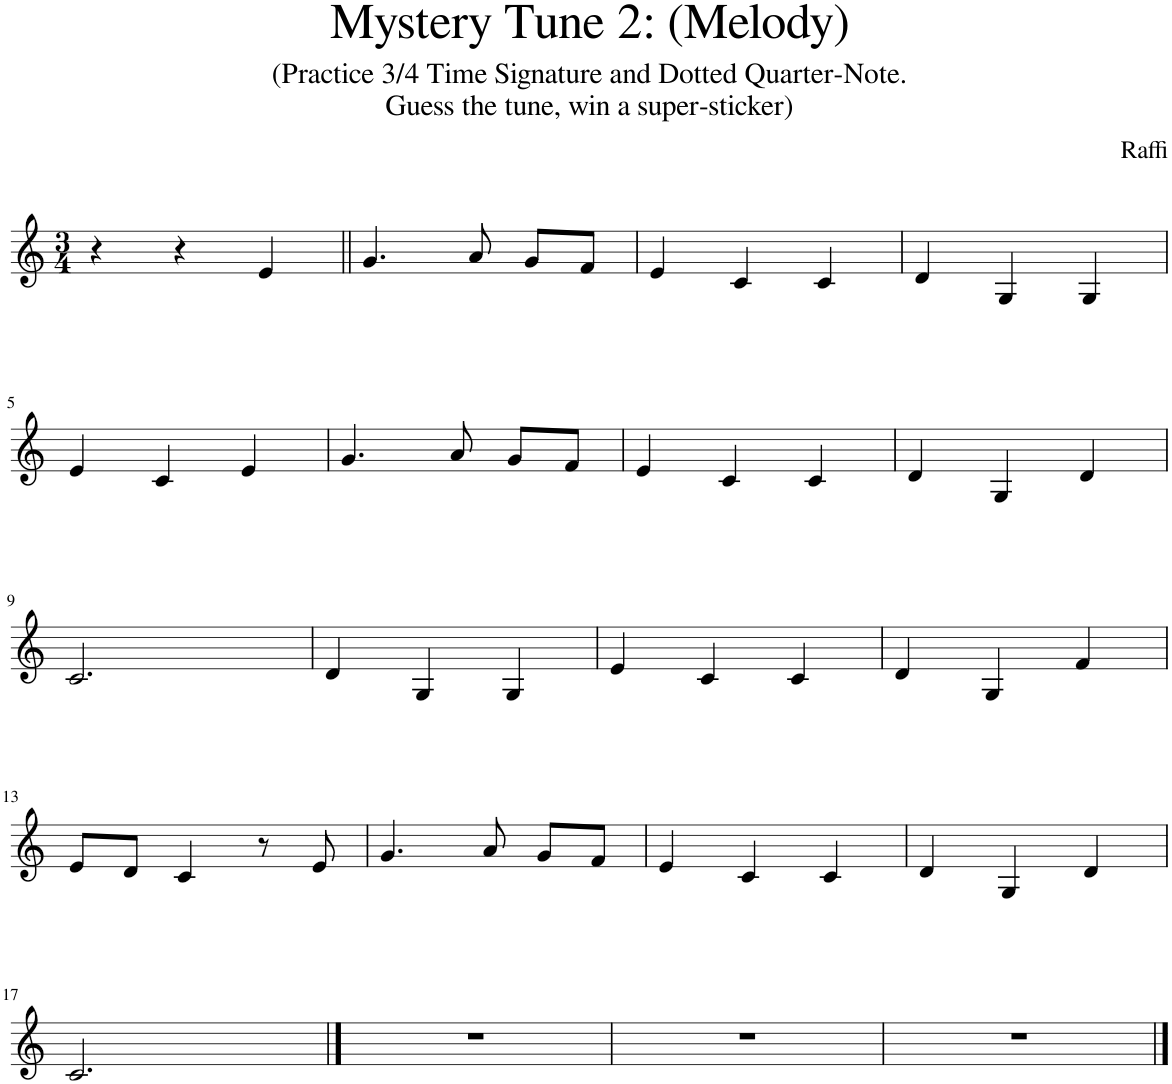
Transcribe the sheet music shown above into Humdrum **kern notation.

**kern
*part1
*staff1
*I"Piano
*I'Pno.
*clefG2
*k[]
*M3/4
=1
4r
4r
4e/
=2||
4.g/
8a/
8g/L
8f/J
=3
4e/
4c/
4c/
=4
4d/
4G/
4G/
!!LO:LB:g=z
=5
4e/
4c/
4e/
=6
4.g/
8a/
8g/L
8f/J
=7
4e/
4c/
4c/
=8
4d/
4G/
4d/
!!LO:LB:g=z
=9
2.c/
=10
4d/
4G/
4G/
=11
4e/
4c/
4c/
=12
4d/
4G/
4f/
!!LO:LB:g=z
=13
8e/L
8d/J
4c/
8r
8e/
=14
4.g/
8a/
8g/L
8f/J
=15
4e/
4c/
4c/
=16
4d/
4G/
4d/
!!LO:LB:g=z
=17
2.c/
==18
2.r
=19
2.r
=20
2.r
==
*-
